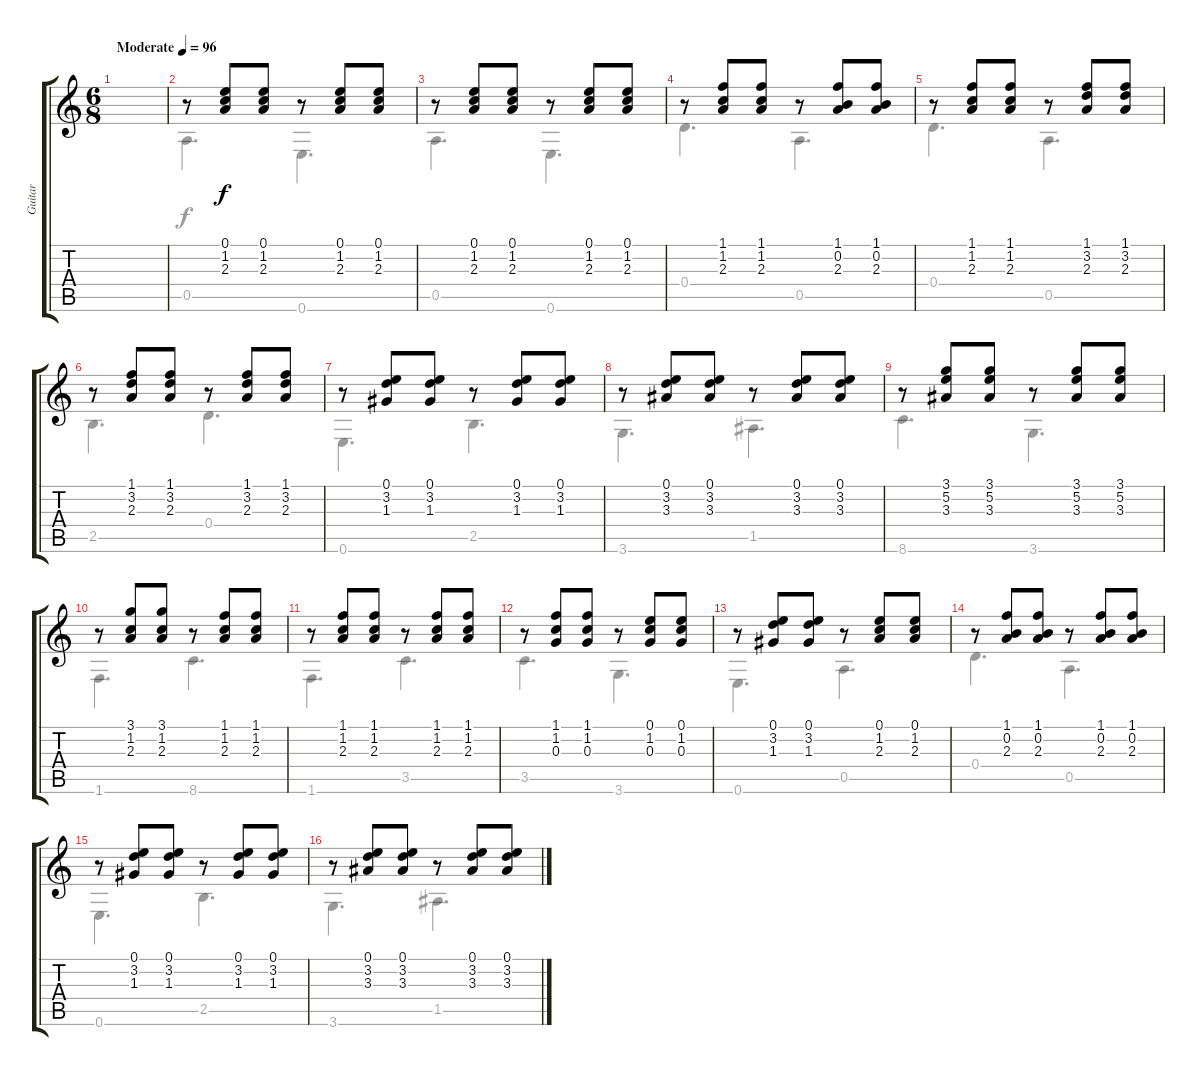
\track ("Guitar" "Guitar") {instrument acousticguitarsteel}
\staff {score tabs}
\tuning (E4 B3 G3 D3 A2 E2) {hide}
\voice
\ts (6 8)
\tempo (96 "Moderate")
\clef g2
\ks c
|
r.8 (0.1 1.2 2.3).8 (0.1 1.2 2.3).8 r.8 (0.1 1.2 2.3).8 (0.1 1.2 2.3).8 |
r.8 (0.1 1.2 2.3).8 (0.1 1.2 2.3).8 r.8 (0.1 1.2 2.3).8 (0.1 1.2 2.3).8 |
r.8 (1.1 1.2 2.3).8 (1.1 1.2 2.3).8 r.8 (1.1 0.2 2.3).8 (1.1 0.2 2.3).8 |
r.8 (1.1 1.2 2.3).8 (1.1 1.2 2.3).8 r.8 (1.1 3.2 2.3).8 (1.1 3.2 2.3).8 |
r.8 (1.1 3.2 2.3).8 (1.1 3.2 2.3).8 r.8 (1.1 3.2 2.3).8 (1.1 3.2 2.3).8 |
r.8 (0.1 3.2 1.3).8 (0.1 3.2 1.3).8 r.8 (0.1 3.2 1.3).8 (0.1 3.2 1.3).8 |
r.8 (0.1 3.2 3.3).8 (0.1 3.2 3.3).8 r.8 (0.1 3.2 3.3).8 (0.1 3.2 3.3).8 |
r.8 (3.1 5.2 3.3).8 (3.1 5.2 3.3).8 r.8 (3.1 5.2 3.3).8 (3.1 5.2 3.3).8 |
r.8 (3.1 1.2 2.3).8 (3.1 1.2 2.3).8 r.8 (1.1 1.2 2.3).8 (1.1 1.2 2.3).8 |
r.8 (1.1 1.2 2.3).8 (1.1 1.2 2.3).8 r.8 (1.1 1.2 2.3).8 (1.1 1.2 2.3).8 |
r.8 (1.1 1.2 0.3).8 (1.1 1.2 0.3).8 r.8 (0.1 1.2 0.3).8 (0.1 1.2 0.3).8 |
r.8 (0.1 3.2 1.3).8 (0.1 3.2 1.3).8 r.8 (0.1 1.2 2.3).8 (0.1 1.2 2.3).8 |
r.8 (1.1 0.2 2.3).8 (1.1 0.2 2.3).8 r.8 (1.1 0.2 2.3).8 (1.1 0.2 2.3).8 |
r.8 (0.1 3.2 1.3).8 (0.1 3.2 1.3).8 r.8 (0.1 3.2 1.3).8 (0.1 3.2 1.3).8 |
r.8 (0.1 3.2 3.3).8 (0.1 3.2 3.3).8 r.8 (0.1 3.2 3.3).8 (0.1 3.2 3.3).8
\voice
\clef g2
\ottava regular
\simile none
\ks c
|
0.5.4{d} 0.6.4{d} |
0.5.4{d} 0.6.4{d} |
0.4.4{d} 0.5.4{d} |
0.4.4{d} 0.5.4{d} |
2.5.4{d} 0.4.4{d} |
0.6.4{d} 2.5.4{d} |
3.6.4{d} 1.5.4{d} |
8.6.4{d} 3.6.4{d} |
1.6.4{d} 8.6.4{d} |
1.6.4{d} 3.5.4{d} |
3.5.4{d} 3.6.4{d} |
0.6.4{d} 0.5.4{d} |
0.4.4{d} 0.5.4{d} |
0.6.4{d} 2.5.4{d} |
3.6.4{d} 1.5.4{d}
